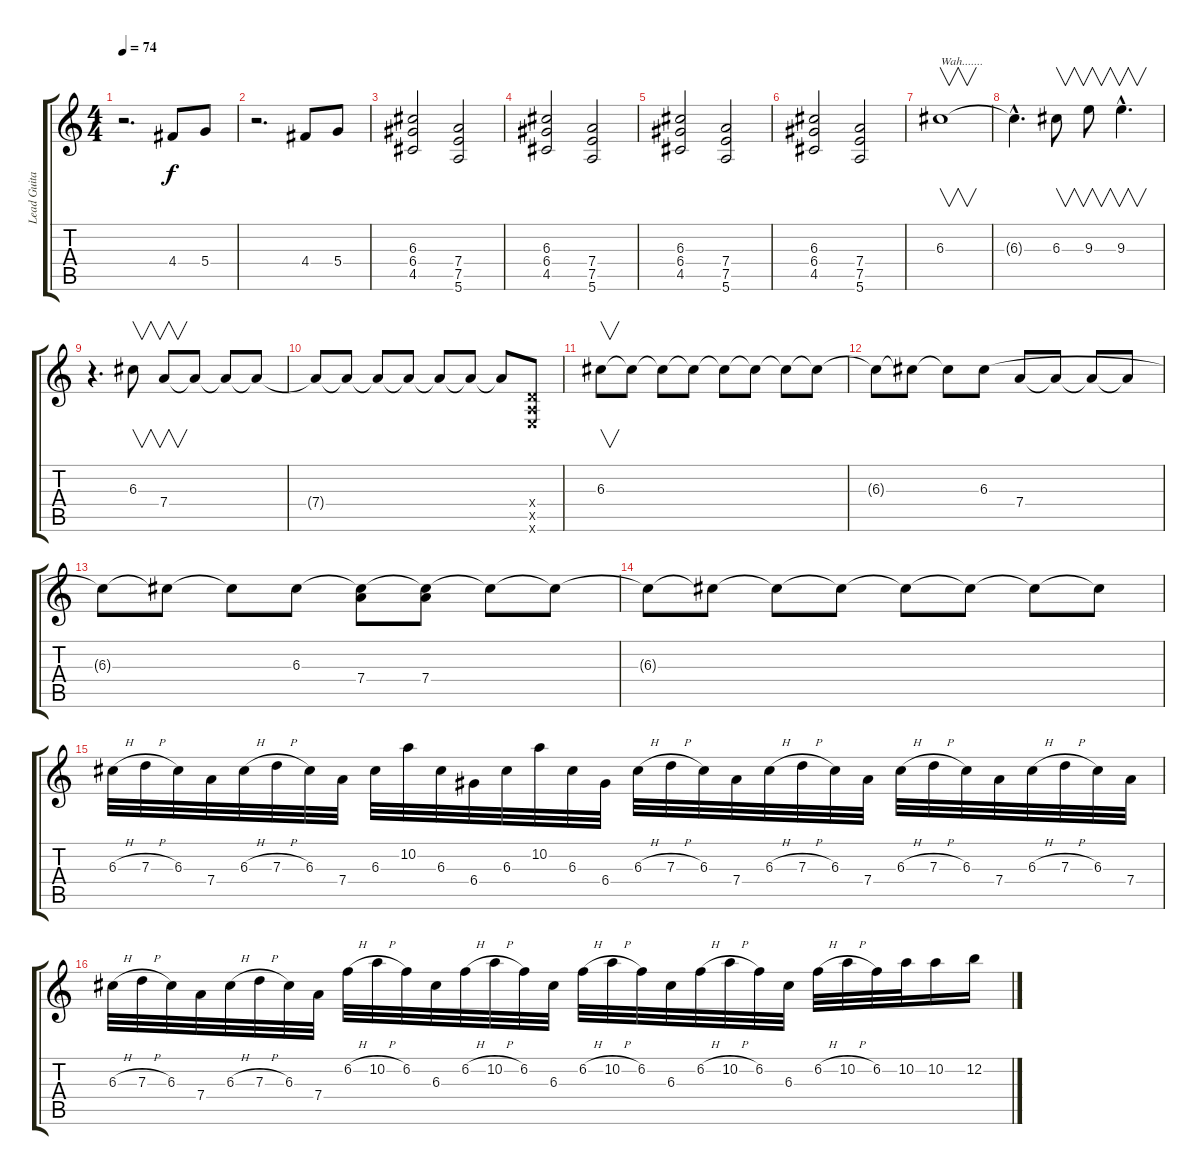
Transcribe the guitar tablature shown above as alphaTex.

\track ("Lead Guitar" "Lead Guita") {instrument overdrivenguitar}
\staff {score tabs}
\tuning (E4 B3 G3 D3 A2 E2) {hide}
\ts (4 4)
\tempo 74
\clef g2
\ks c
r.2{d dy f} 4.4.8 5.4.8 |
r.2{d} 4.4.8 5.4.8 |
(6.3 6.4 4.5).2 (7.4 7.5 5.6).2 |
(6.3 6.4 4.5).2 (7.4 7.5 5.6).2 |
(6.3 6.4 4.5).2 (7.4 7.5 5.6).2 |
(6.3 6.4 4.5).2 (7.4 7.5 5.6).2 |
6.3.1{v txt "Wah......."} |
6.3{hac t}.4{d} 6.3.8{v} 9.3.8{v} 9.3{hac}.4{v d} |
r.4{d} 6.3.8{v} 7.4.8{v} 7.4{t}.8 7.4{t}.8 7.4{t}.8 |
7.4{t}.8 7.4{t}.8 7.4{t}.8 7.4{t}.8 7.4{t}.8 7.4{t}.8 7.4{t}.8 (0.4{x} 0.5{x} 0.6{x}).8 |
6.3.8{v} 6.3{t}.8 6.3{t}.8 6.3{t}.8 6.3{t}.8 6.3{t}.8 6.3{t}.8 6.3{t}.8 |
6.3{t}.8 6.3{t}.8 6.3{t}.8 6.3.8 7.4.8 7.4{t}.8 7.4{t}.8 7.4{t}.8 |
6.3{t}.8 6.3{t}.8 6.3{t}.8 6.3.8 (6.3{t} 7.4).8 (6.3{t} 7.4).8 6.3{t}.8 6.3{t}.8 |
6.3{t}.8 6.3{t}.8 6.3{t}.8 6.3{t}.8 6.3{t}.8 6.3{t}.8 6.3{t}.8 6.3{t}.8 |
6.3{h}.32 7.3{h}.32 6.3.32 7.4.32 6.3{h}.32 7.3{h}.32 6.3.32 7.4.32 6.3.32 10.2.32 6.3.32 6.4.32 6.3.32 10.2.32 6.3.32 6.4.32 6.3{h}.32 7.3{h}.32 6.3.32 7.4.32 6.3{h}.32 7.3{h}.32 6.3.32 7.4.32 6.3{h}.32 7.3{h}.32 6.3.32 7.4.32 6.3{h}.32 7.3{h}.32 6.3.32 7.4.32 |
6.3{h}.32 7.3{h}.32 6.3.32 7.4.32 6.3{h}.32 7.3{h}.32 6.3.32 7.4.32 6.2{h}.32 10.2{h}.32 6.2.32 6.3.32 6.2{h}.32 10.2{h}.32 6.2.32 6.3.32 6.2{h}.32 10.2{h}.32 6.2.32 6.3.32 6.2{h}.32 10.2{h}.32 6.2.32 6.3.32 6.2{h}.32 10.2{h}.32 6.2.32 10.2.32 10.2.16 12.2.16
